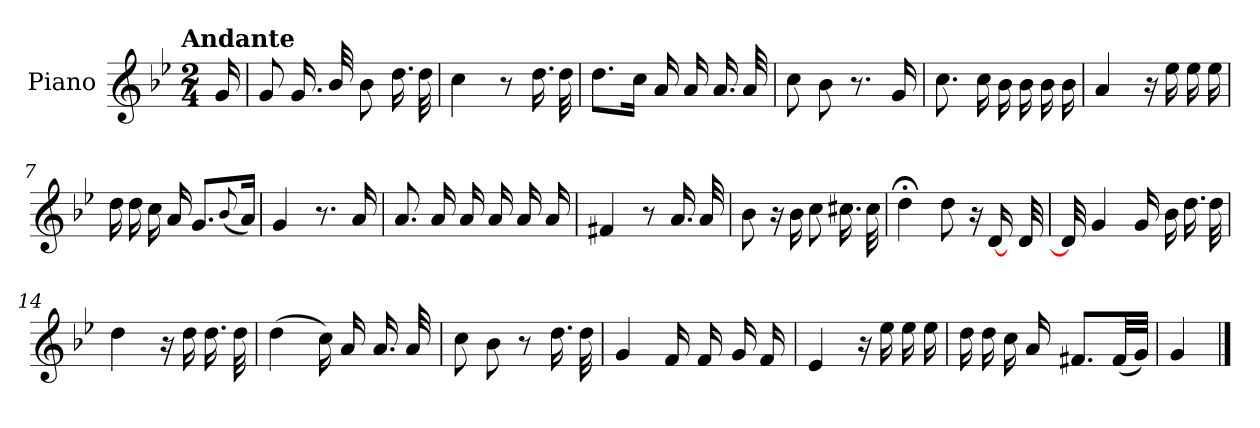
**kern
*part1
*staff1
*I"Piano
*I'Pno.
*clefG2
*k[b-e-]
!!LO:TX:omd:t=Andante
*M2/4
*MM92
=
16g/
=1
8g/
16.g/
32b-/
8b-\
16.dd\
32dd\
=2
4cc\
8r
16.dd\
32dd\
=3
8.dd\L
16cc\Jk
16a/
16a/
16.a/
32a/
!!LO:LB:g=z
=4
8cc\
8b-\
8.r
16g/
=5
8.cc\
16cc\
16b-\
16b-\
16b-\
16b-\
=6
4a/
16r
16ee-\
16ee-\
16ee-\
=7
16dd\
16dd\
16cc\
16a/
8.g/L
(<8qqb-/
16a/Jk)
=8
4g/
8.r
16a/
!!LO:LB:g=z
=9
8.a/
16a/
16a/
16a/
16a/
16a/
=10
4f#X/
8r
16.a/
32a/
=11
8b-\
16r
16b-\
8cc\
16.cc#X\
32cc#\
=12
4dd;<\
8dd\
16r
[16d/
32ryy
32d/
=13
32d/]
4g/
16g/
16b-\
16.dd\
32dd\
!!LO:LB:g=z
=14
4dd\
16r
16dd\
16.dd\
32dd\
=15
(>4dd\
16cc\)
16a/
16.a/
32a/
=16
8cc\
8b-\
8r
16.dd\
32dd\
=17
4g/
16f/
16f/
16g/
16f/
!!LO:LB:g=z
=18
4e-/
16r
16ee-\
16ee-\
16ee-\
=19
16dd\
16dd\
16cc\
16a/
8.f#X/L
(<32f#/LL
32g/JJJ)
=20
4g/
==
*-
